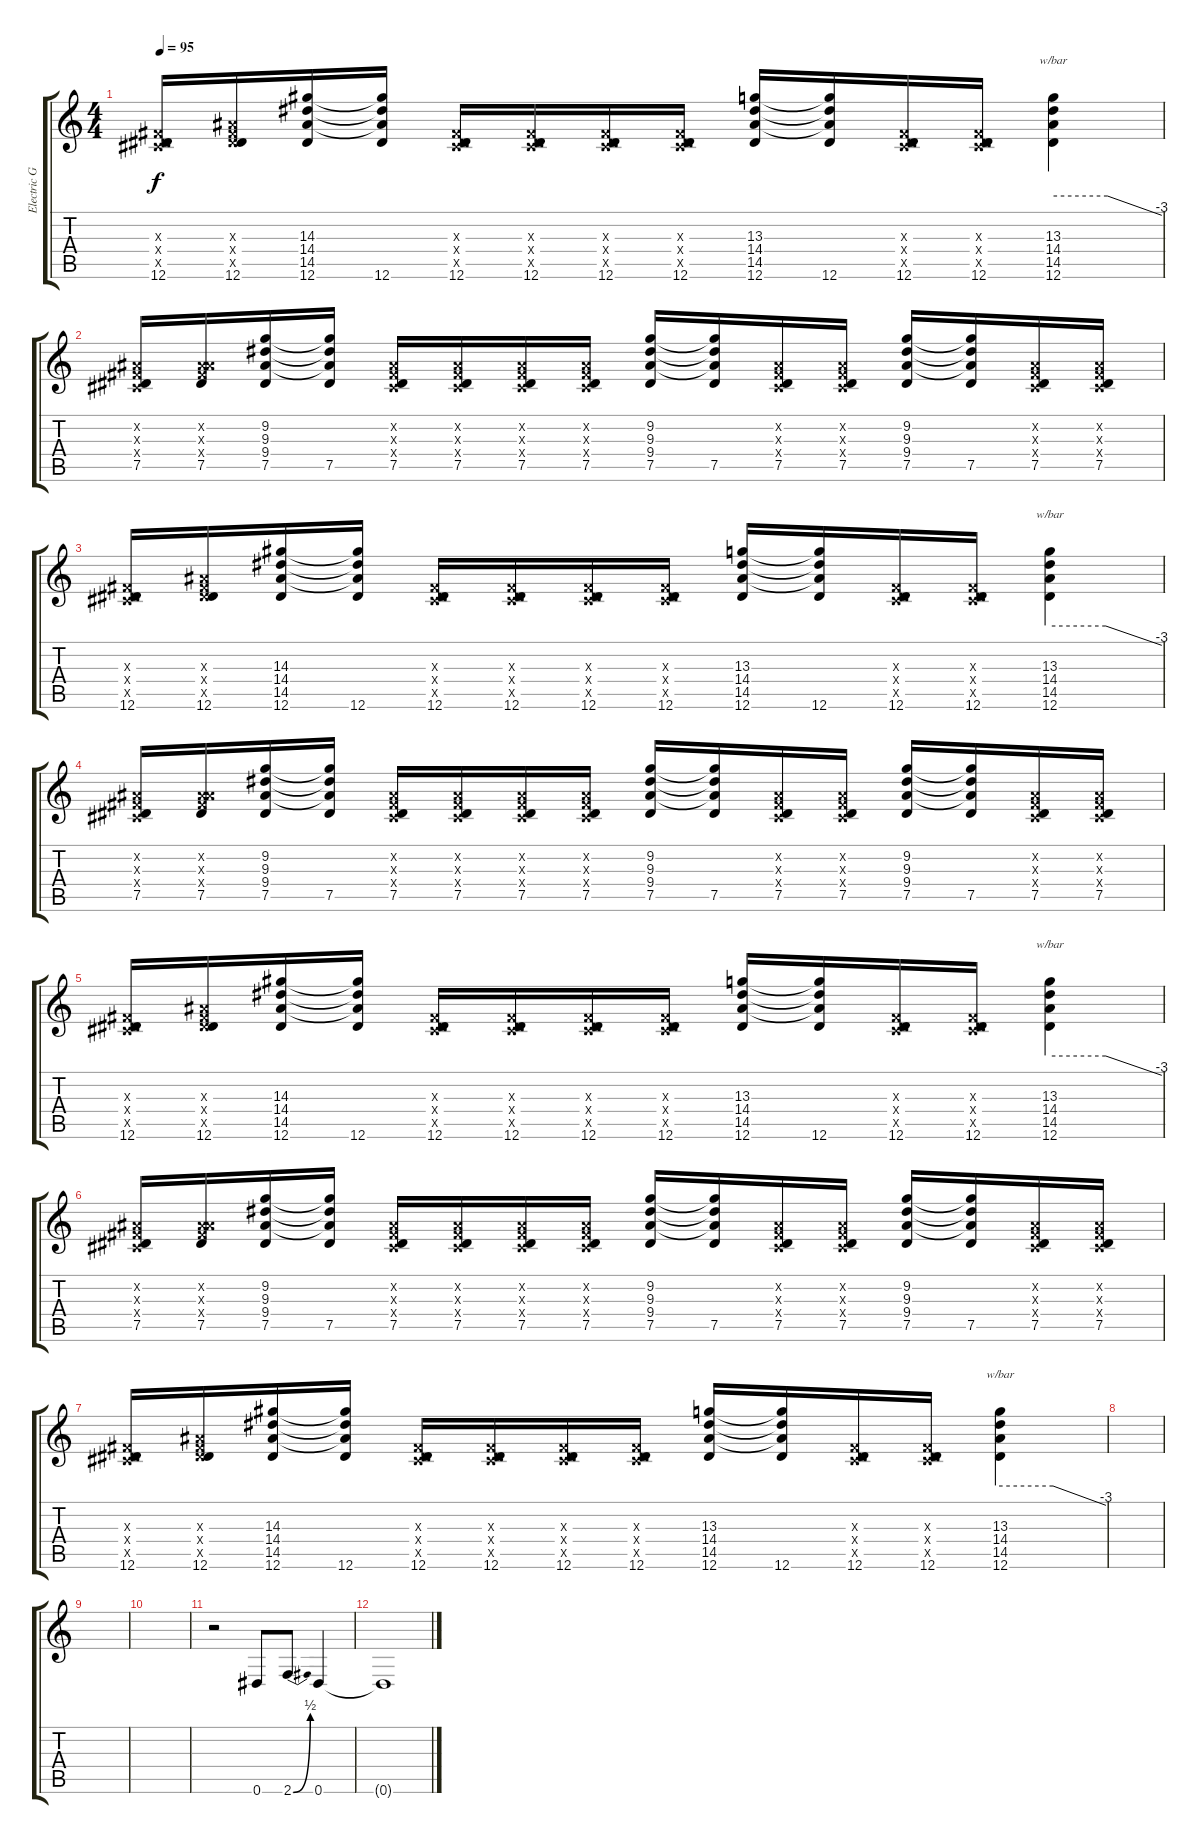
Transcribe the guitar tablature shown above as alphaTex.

\track ("Electric Guitar" "Electric G") {instrument overdrivenguitar}
\staff {score tabs}
\tuning (Eb4 Bb3 Gb3 Db3 Ab2 Eb2) {hide}
\ts (4 4)
\tempo 95
\clef g2
\ks c
(0.3{x} 0.4{x} 7.5{x} 12.6).16{dy f} (0.3{x} 9.4{x} 7.5{x} 12.6).16 (14.3 14.4 14.5 12.6).16 (14.3{t} 14.4{t} 14.5{t} 12.6).16 (0.3{x} 0.4{x} 7.5{x} 12.6).16 (0.3{x} 0.4{x} 7.5{x} 12.6).16 (0.3{x} 0.4{x} 7.5{x} 12.6).16 (0.3{x} 0.4{x} 7.5{x} 12.6).16 (13.3 14.4 14.5 12.6).16 (13.3{t} 14.4{t} 14.5{t} 12.6).16 (0.3{x} 0.4{x} 7.5{x} 12.6).16 (0.3{x} 0.4{x} 7.5{x} 12.6).16 (13.3 14.4 14.5 12.6).4{tbe (custom default 0 0 30 0 60 -12)} |
(0.2{x} 0.3{x} 0.4{x} 7.5).16 (0.2{x} 0.3{x} 9.4{x} 7.5).16 (9.2 9.3 9.4 7.5).16 (9.2{t} 9.3{t} 9.4{t} 7.5).16 (0.2{x} 0.3{x} 0.4{x} 7.5).16 (0.2{x} 0.3{x} 0.4{x} 7.5).16 (0.2{x} 0.3{x} 0.4{x} 7.5).16 (0.2{x} 0.3{x} 0.4{x} 7.5).16 (9.2 9.3 9.4 7.5).16 (9.2{t} 9.3{t} 9.4{t} 7.5).16 (0.2{x} 0.3{x} 0.4{x} 7.5).16 (0.2{x} 0.3{x} 0.4{x} 7.5).16 (9.2 9.3 9.4 7.5).16 (9.2{t} 9.3{t} 9.4{t} 7.5).16 (0.2{x} 0.3{x} 0.4{x} 7.5).16 (0.2{x} 0.3{x} 0.4{x} 7.5).16 |
(0.3{x} 0.4{x} 7.5{x} 12.6).16 (0.3{x} 9.4{x} 7.5{x} 12.6).16 (14.3 14.4 14.5 12.6).16 (14.3{t} 14.4{t} 14.5{t} 12.6).16 (0.3{x} 0.4{x} 7.5{x} 12.6).16 (0.3{x} 0.4{x} 7.5{x} 12.6).16 (0.3{x} 0.4{x} 7.5{x} 12.6).16 (0.3{x} 0.4{x} 7.5{x} 12.6).16 (13.3 14.4 14.5 12.6).16 (13.3{t} 14.4{t} 14.5{t} 12.6).16 (0.3{x} 0.4{x} 7.5{x} 12.6).16 (0.3{x} 0.4{x} 7.5{x} 12.6).16 (13.3 14.4 14.5 12.6).4{tbe (custom default 0 0 30 0 60 -12)} |
(0.2{x} 0.3{x} 0.4{x} 7.5).16 (0.2{x} 0.3{x} 9.4{x} 7.5).16 (9.2 9.3 9.4 7.5).16 (9.2{t} 9.3{t} 9.4{t} 7.5).16 (0.2{x} 0.3{x} 0.4{x} 7.5).16 (0.2{x} 0.3{x} 0.4{x} 7.5).16 (0.2{x} 0.3{x} 0.4{x} 7.5).16 (0.2{x} 0.3{x} 0.4{x} 7.5).16 (9.2 9.3 9.4 7.5).16 (9.2{t} 9.3{t} 9.4{t} 7.5).16 (0.2{x} 0.3{x} 0.4{x} 7.5).16 (0.2{x} 0.3{x} 0.4{x} 7.5).16 (9.2 9.3 9.4 7.5).16 (9.2{t} 9.3{t} 9.4{t} 7.5).16 (0.2{x} 0.3{x} 0.4{x} 7.5).16 (0.2{x} 0.3{x} 0.4{x} 7.5).16 |
(0.3{x} 0.4{x} 7.5{x} 12.6).16 (0.3{x} 9.4{x} 7.5{x} 12.6).16 (14.3 14.4 14.5 12.6).16 (14.3{t} 14.4{t} 14.5{t} 12.6).16 (0.3{x} 0.4{x} 7.5{x} 12.6).16 (0.3{x} 0.4{x} 7.5{x} 12.6).16 (0.3{x} 0.4{x} 7.5{x} 12.6).16 (0.3{x} 0.4{x} 7.5{x} 12.6).16 (13.3 14.4 14.5 12.6).16 (13.3{t} 14.4{t} 14.5{t} 12.6).16 (0.3{x} 0.4{x} 7.5{x} 12.6).16 (0.3{x} 0.4{x} 7.5{x} 12.6).16 (13.3 14.4 14.5 12.6).4{tbe (custom default 0 0 30 0 60 -12)} |
(0.2{x} 0.3{x} 0.4{x} 7.5).16 (0.2{x} 0.3{x} 9.4{x} 7.5).16 (9.2 9.3 9.4 7.5).16 (9.2{t} 9.3{t} 9.4{t} 7.5).16 (0.2{x} 0.3{x} 0.4{x} 7.5).16 (0.2{x} 0.3{x} 0.4{x} 7.5).16 (0.2{x} 0.3{x} 0.4{x} 7.5).16 (0.2{x} 0.3{x} 0.4{x} 7.5).16 (9.2 9.3 9.4 7.5).16 (9.2{t} 9.3{t} 9.4{t} 7.5).16 (0.2{x} 0.3{x} 0.4{x} 7.5).16 (0.2{x} 0.3{x} 0.4{x} 7.5).16 (9.2 9.3 9.4 7.5).16 (9.2{t} 9.3{t} 9.4{t} 7.5).16 (0.2{x} 0.3{x} 0.4{x} 7.5).16 (0.2{x} 0.3{x} 0.4{x} 7.5).16 |
(0.3{x} 0.4{x} 7.5{x} 12.6).16 (0.3{x} 9.4{x} 7.5{x} 12.6).16 (14.3 14.4 14.5 12.6).16 (14.3{t} 14.4{t} 14.5{t} 12.6).16 (0.3{x} 0.4{x} 7.5{x} 12.6).16 (0.3{x} 0.4{x} 7.5{x} 12.6).16 (0.3{x} 0.4{x} 7.5{x} 12.6).16 (0.3{x} 0.4{x} 7.5{x} 12.6).16 (13.3 14.4 14.5 12.6).16 (13.3{t} 14.4{t} 14.5{t} 12.6).16 (0.3{x} 0.4{x} 7.5{x} 12.6).16 (0.3{x} 0.4{x} 7.5{x} 12.6).16 (13.3 14.4 14.5 12.6).4{tbe (custom default 0 0 30 0 60 -12)} |
|
|
|
r.2 0.6.8 2.6{be (bend 0 0 60 2)}.8 0.6.4 |
0.6{t}.1
